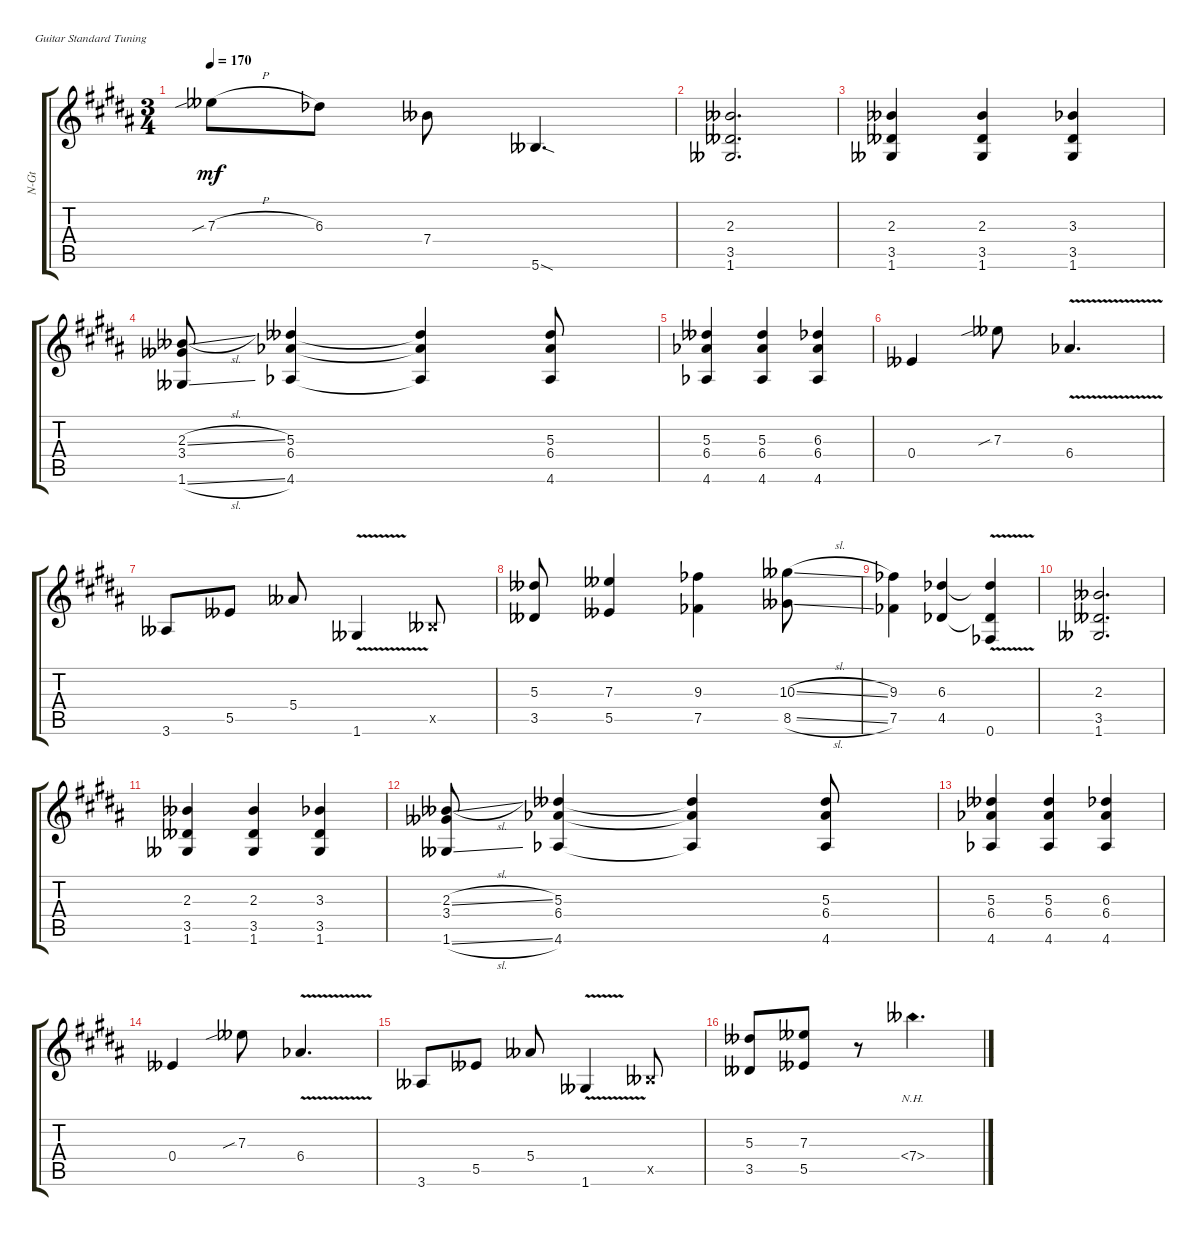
\defaultSystemsLayout 4
\bracketExtendMode groupsimilarinstruments
\otherSystemsTrackNameOrientation horizontal
\track ("Nylon Guitar" "N-Gt") {instrument acousticguitarnylon}
\staff {score tabs}
\tuning (E4 B3 G3 D3 A2 E2)
\ts (3 4)
\tempo 170
\clef g2
\ks b
7.3{sib h acc bb}.8{dy mf beam Down} 6.3{acc b}.8{beam Down} 7.4{acc bb}.8{beam Down} 5.6{sod acc bb}.4{d beam Up} |
(1.6{acc bb} 3.5{acc bb} 2.3{acc bb}).2{d beam Up} |
(1.6{acc bb} 3.5{acc bb} 2.3{acc bb}).4{beam Up} (1.6{acc bb} 3.5{acc bb} 2.3{acc bb}).4{beam Up} (1.6{acc bb} 3.5{acc bb} 3.3{acc b}).4{beam Up} |
(1.6{sl acc bb} 2.3{sl acc bb} 3.4{acc bb}).8{beam Up} (4.6{acc b} 6.4{acc b} 5.3{acc bb}).4{beam Up} (4.6{t acc b} 6.4{t acc b} 5.3{t acc bb}).4{beam Up} (4.6{acc b} 6.4{acc b} 5.3{acc bb}).8{beam Up} |
(4.6{acc b} 6.4{acc b} 5.3{acc bb}).4{beam Up} (4.6{acc b} 6.4{acc b} 5.3{acc bb}).4{beam Up} (4.6{acc b} 6.4{acc b} 6.3{acc b}).4{beam Up} |
0.4{acc bb}.4{beam Up} 7.3{sib acc bb}.8{beam Down} 6.4{v acc b}.4{d beam Up} |
3.6{acc bb}.8{beam Up} 5.5{acc bb}.8{beam Up} 5.4{acc bb}.8{beam Up} 1.6{v acc bb}.4{beam Up} 0.5{x acc bb}.8{beam Up} |
(3.5{acc bb} 5.3{acc bb}).8{beam Up} (5.5{acc bb} 7.3{acc bb}).4{beam Up} (7.5{acc b} 9.3{acc b}).4{beam Down} (8.5{sl acc bb} 10.3{sl acc bb}).8{beam Down} |
(7.5{acc b} 9.3{acc b}).4{beam Down} (4.5{acc b} 6.3{acc b}).4{beam Up} (4.5{v t acc b} 6.3{v t acc b} 0.6{acc b}).4{beam Up} |
(1.6{acc bb} 3.5{acc bb} 2.3{acc bb}).2{d beam Up} |
(1.6{acc bb} 3.5{acc bb} 2.3{acc bb}).4{beam Up} (1.6{acc bb} 3.5{acc bb} 2.3{acc bb}).4{beam Up} (1.6{acc bb} 3.5{acc bb} 3.3{acc b}).4{beam Up} |
(1.6{sl acc bb} 2.3{sl acc bb} 3.4{acc bb}).8{beam Up} (4.6{acc b} 6.4{acc b} 5.3{acc bb}).4{beam Up} (4.6{t acc b} 6.4{t acc b} 5.3{t acc bb}).4{beam Up} (4.6{acc b} 6.4{acc b} 5.3{acc bb}).8{beam Up} |
(4.6{acc b} 6.4{acc b} 5.3{acc bb}).4{beam Up} (4.6{acc b} 6.4{acc b} 5.3{acc bb}).4{beam Up} (4.6{acc b} 6.4{acc b} 6.3{acc b}).4{beam Up} |
0.4{acc bb}.4{beam Up} 7.3{sib acc bb}.8{beam Down} 6.4{v acc b}.4{d beam Up} |
3.6{acc bb}.8{beam Up} 5.5{acc bb}.8{beam Up} 5.4{acc bb}.8{beam Up} 1.6{v acc bb}.4{beam Up} 0.5{x acc bb}.8{beam Up} |
(3.5{acc bb} 5.3{acc bb}).8{beam Up} (5.5{acc bb} 7.3{acc bb}).8{beam Up} r.8{beam Up} 7.4{nh acc bb}.4{d beam Down}
